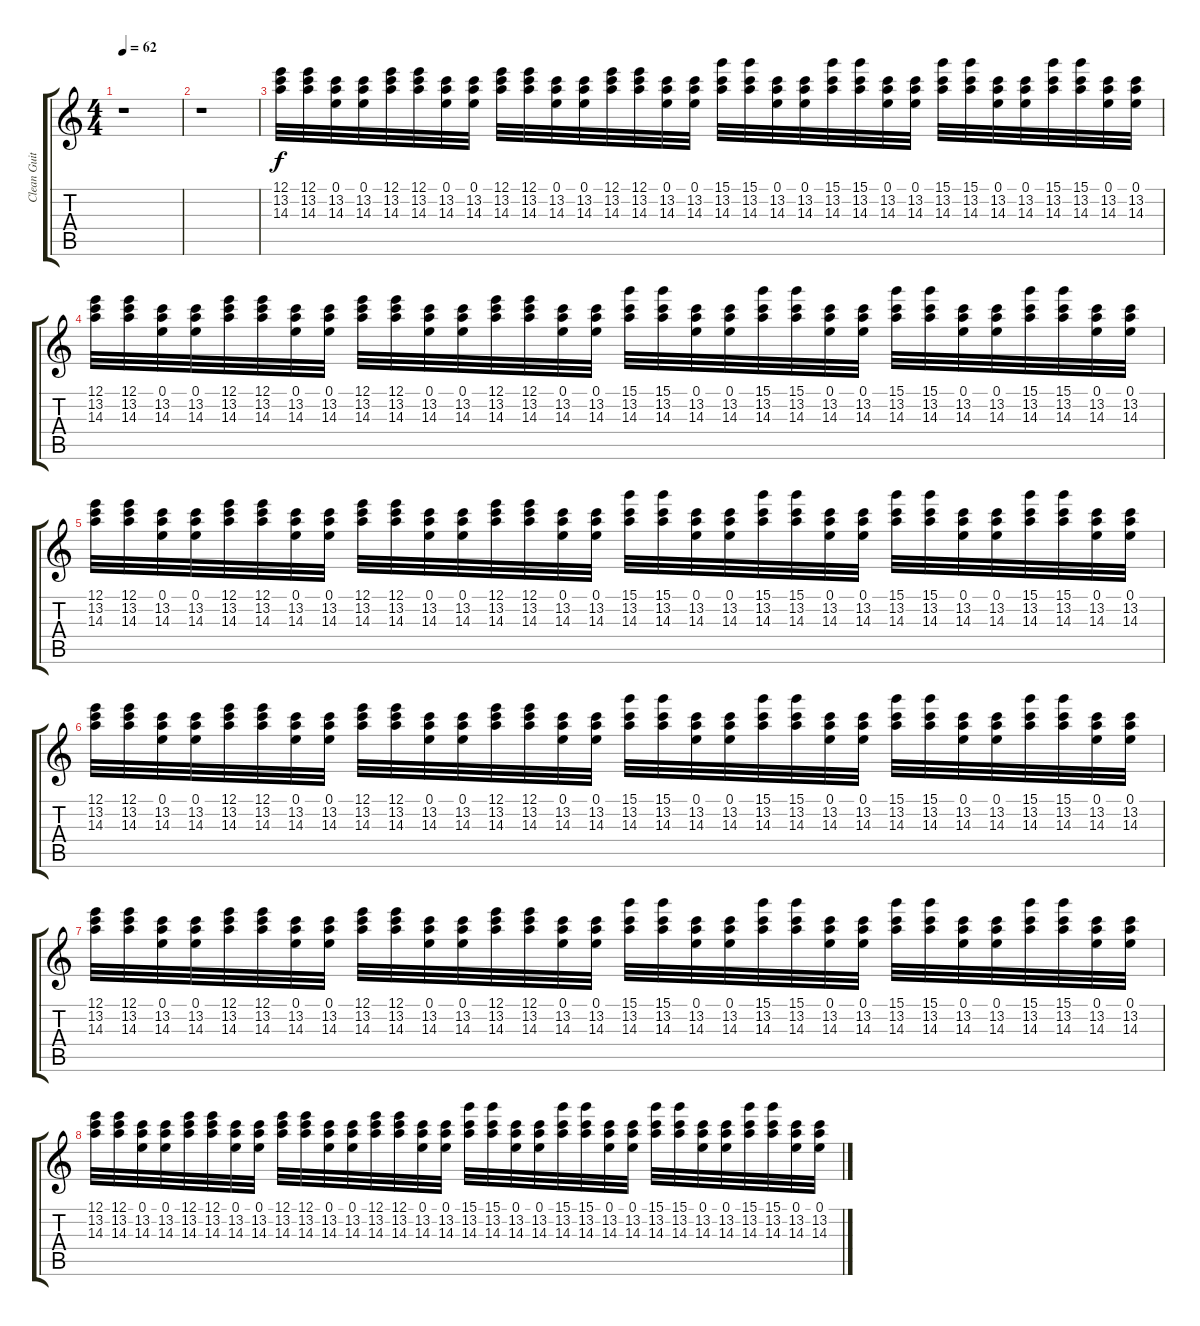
\track ("Clean Guitar 1" "Clean Guit") {instrument electricguitarclean}
\staff {score tabs}
\tuning (E4 B3 G3 D3 A2 D2) {hide}
\ts (4 4)
\tempo 62
\clef g2
\ks c
r.1{dy p} |
r.1 |
(12.1 13.2 14.3).32{dy f} (12.1 13.2 14.3).32 (0.1 13.2 14.3).32 (0.1 13.2 14.3).32 (12.1 13.2 14.3).32 (12.1 13.2 14.3).32 (0.1 13.2 14.3).32 (0.1 13.2 14.3).32 (12.1 13.2 14.3).32 (12.1 13.2 14.3).32 (0.1 13.2 14.3).32 (0.1 13.2 14.3).32 (12.1 13.2 14.3).32 (12.1 13.2 14.3).32 (0.1 13.2 14.3).32 (0.1 13.2 14.3).32 (15.1 13.2 14.3).32 (15.1 13.2 14.3).32 (0.1 13.2 14.3).32 (0.1 13.2 14.3).32 (15.1 13.2 14.3).32 (15.1 13.2 14.3).32 (0.1 13.2 14.3).32 (0.1 13.2 14.3).32 (15.1 13.2 14.3).32 (15.1 13.2 14.3).32 (0.1 13.2 14.3).32 (0.1 13.2 14.3).32 (15.1 13.2 14.3).32 (15.1 13.2 14.3).32 (0.1 13.2 14.3).32 (0.1 13.2 14.3).32 |
(12.1 13.2 14.3).32 (12.1 13.2 14.3).32 (0.1 13.2 14.3).32 (0.1 13.2 14.3).32 (12.1 13.2 14.3).32 (12.1 13.2 14.3).32 (0.1 13.2 14.3).32 (0.1 13.2 14.3).32 (12.1 13.2 14.3).32 (12.1 13.2 14.3).32 (0.1 13.2 14.3).32 (0.1 13.2 14.3).32 (12.1 13.2 14.3).32 (12.1 13.2 14.3).32 (0.1 13.2 14.3).32 (0.1 13.2 14.3).32 (15.1 13.2 14.3).32 (15.1 13.2 14.3).32 (0.1 13.2 14.3).32 (0.1 13.2 14.3).32 (15.1 13.2 14.3).32 (15.1 13.2 14.3).32 (0.1 13.2 14.3).32 (0.1 13.2 14.3).32 (15.1 13.2 14.3).32 (15.1 13.2 14.3).32 (0.1 13.2 14.3).32 (0.1 13.2 14.3).32 (15.1 13.2 14.3).32 (15.1 13.2 14.3).32 (0.1 13.2 14.3).32 (0.1 13.2 14.3).32 |
(12.1 13.2 14.3).32 (12.1 13.2 14.3).32 (0.1 13.2 14.3).32 (0.1 13.2 14.3).32 (12.1 13.2 14.3).32 (12.1 13.2 14.3).32 (0.1 13.2 14.3).32 (0.1 13.2 14.3).32 (12.1 13.2 14.3).32 (12.1 13.2 14.3).32 (0.1 13.2 14.3).32 (0.1 13.2 14.3).32 (12.1 13.2 14.3).32 (12.1 13.2 14.3).32 (0.1 13.2 14.3).32 (0.1 13.2 14.3).32 (15.1 13.2 14.3).32 (15.1 13.2 14.3).32 (0.1 13.2 14.3).32 (0.1 13.2 14.3).32 (15.1 13.2 14.3).32 (15.1 13.2 14.3).32 (0.1 13.2 14.3).32 (0.1 13.2 14.3).32 (15.1 13.2 14.3).32 (15.1 13.2 14.3).32 (0.1 13.2 14.3).32 (0.1 13.2 14.3).32 (15.1 13.2 14.3).32 (15.1 13.2 14.3).32 (0.1 13.2 14.3).32 (0.1 13.2 14.3).32 |
(12.1 13.2 14.3).32 (12.1 13.2 14.3).32 (0.1 13.2 14.3).32 (0.1 13.2 14.3).32 (12.1 13.2 14.3).32 (12.1 13.2 14.3).32 (0.1 13.2 14.3).32 (0.1 13.2 14.3).32 (12.1 13.2 14.3).32 (12.1 13.2 14.3).32 (0.1 13.2 14.3).32 (0.1 13.2 14.3).32 (12.1 13.2 14.3).32 (12.1 13.2 14.3).32 (0.1 13.2 14.3).32 (0.1 13.2 14.3).32 (15.1 13.2 14.3).32 (15.1 13.2 14.3).32 (0.1 13.2 14.3).32 (0.1 13.2 14.3).32 (15.1 13.2 14.3).32 (15.1 13.2 14.3).32 (0.1 13.2 14.3).32 (0.1 13.2 14.3).32 (15.1 13.2 14.3).32 (15.1 13.2 14.3).32 (0.1 13.2 14.3).32 (0.1 13.2 14.3).32 (15.1 13.2 14.3).32 (15.1 13.2 14.3).32 (0.1 13.2 14.3).32 (0.1 13.2 14.3).32 |
(12.1 13.2 14.3).32 (12.1 13.2 14.3).32 (0.1 13.2 14.3).32 (0.1 13.2 14.3).32 (12.1 13.2 14.3).32 (12.1 13.2 14.3).32 (0.1 13.2 14.3).32 (0.1 13.2 14.3).32 (12.1 13.2 14.3).32 (12.1 13.2 14.3).32 (0.1 13.2 14.3).32 (0.1 13.2 14.3).32 (12.1 13.2 14.3).32 (12.1 13.2 14.3).32 (0.1 13.2 14.3).32 (0.1 13.2 14.3).32 (15.1 13.2 14.3).32 (15.1 13.2 14.3).32 (0.1 13.2 14.3).32 (0.1 13.2 14.3).32 (15.1 13.2 14.3).32 (15.1 13.2 14.3).32 (0.1 13.2 14.3).32 (0.1 13.2 14.3).32 (15.1 13.2 14.3).32 (15.1 13.2 14.3).32 (0.1 13.2 14.3).32 (0.1 13.2 14.3).32 (15.1 13.2 14.3).32 (15.1 13.2 14.3).32 (0.1 13.2 14.3).32 (0.1 13.2 14.3).32 |
(12.1 13.2 14.3).32 (12.1 13.2 14.3).32 (0.1 13.2 14.3).32 (0.1 13.2 14.3).32 (12.1 13.2 14.3).32 (12.1 13.2 14.3).32 (0.1 13.2 14.3).32 (0.1 13.2 14.3).32 (12.1 13.2 14.3).32 (12.1 13.2 14.3).32 (0.1 13.2 14.3).32 (0.1 13.2 14.3).32 (12.1 13.2 14.3).32 (12.1 13.2 14.3).32 (0.1 13.2 14.3).32 (0.1 13.2 14.3).32 (15.1 13.2 14.3).32 (15.1 13.2 14.3).32 (0.1 13.2 14.3).32 (0.1 13.2 14.3).32 (15.1 13.2 14.3).32 (15.1 13.2 14.3).32 (0.1 13.2 14.3).32 (0.1 13.2 14.3).32 (15.1 13.2 14.3).32 (15.1 13.2 14.3).32 (0.1 13.2 14.3).32 (0.1 13.2 14.3).32 (15.1 13.2 14.3).32 (15.1 13.2 14.3).32 (0.1 13.2 14.3).32 (0.1 13.2 14.3).32
